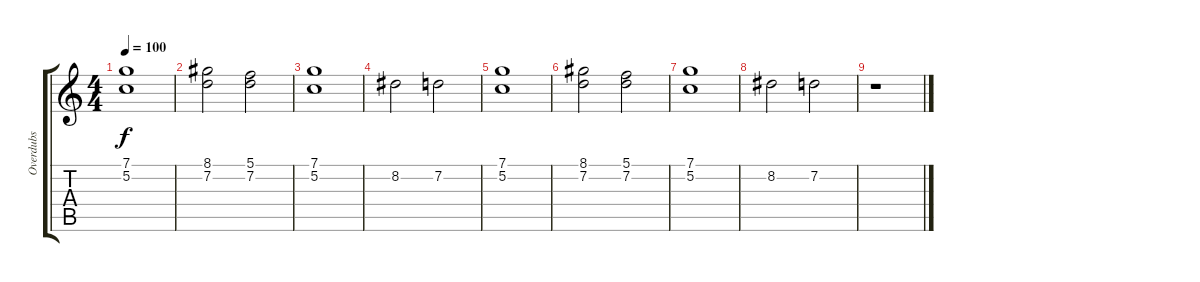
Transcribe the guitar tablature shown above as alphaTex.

\track ("Overdubs" "Overdubs") {instrument distortionguitar}
\staff {score tabs}
\tuning (C4 G3 Eb3 Bb2 F2 C2) {hide}
\ts (4 4)
\tempo 100
\clef g2
\ks c
(7.1 5.2).1{dy f} |
(8.1 7.2).2 (5.1 7.2).2 |
(7.1 5.2).1 |
8.2.2 7.2.2 |
(7.1 5.2).1 |
(8.1 7.2).2 (5.1 7.2).2 |
(7.1 5.2).1 |
8.2.2 7.2.2 |
r.1
